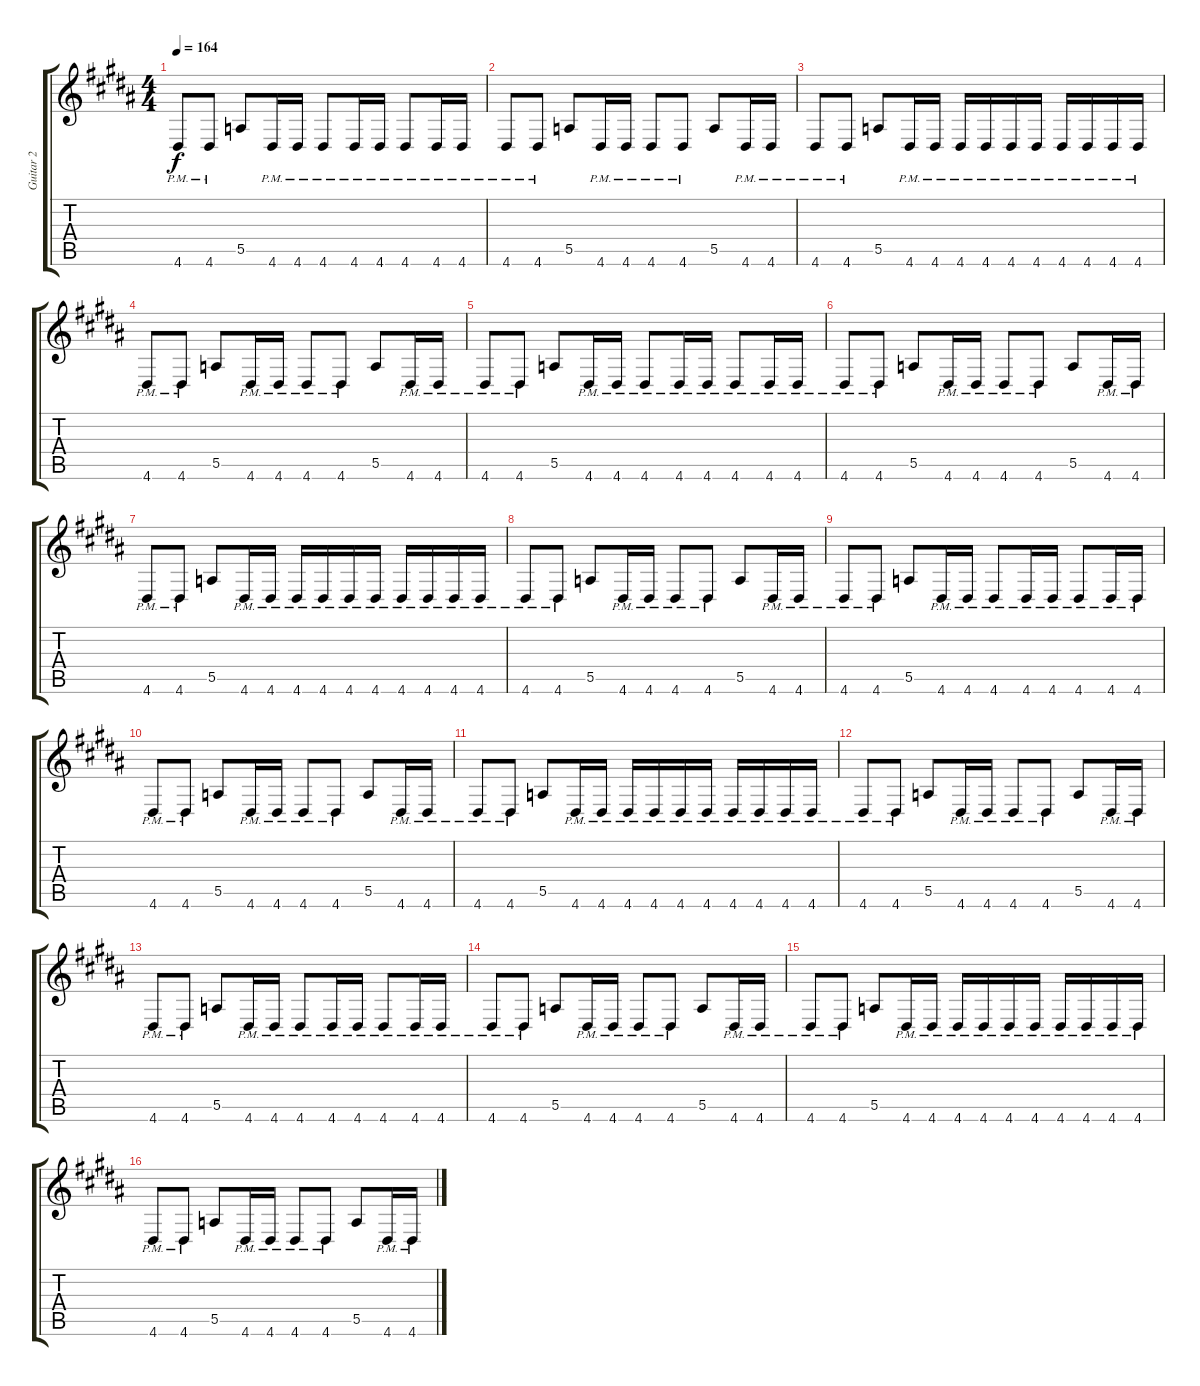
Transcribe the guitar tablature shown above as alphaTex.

\track ("Guitar 2" "Guitar 2") {instrument distortionguitar}
\staff {score tabs}
\tuning (B3 Gb3 D3 A2 E2 B1) {hide}
\ts (4 4)
\tempo 164
\clef g2
\ks g#minor
4.6{pm}.8{dy f} 4.6{pm}.8 5.5.8 4.6{pm}.16 4.6{pm}.16 4.6{pm}.8 4.6{pm}.16 4.6{pm}.16 4.6{pm}.8 4.6{pm}.16 4.6{pm}.16 |
4.6{pm}.8 4.6{pm}.8 5.5.8 4.6{pm}.16 4.6{pm}.16 4.6{pm}.8 4.6{pm}.8 5.5.8 4.6{pm}.16 4.6{pm}.16 |
4.6{pm}.8 4.6{pm}.8 5.5.8 4.6{pm}.16 4.6{pm}.16 4.6{pm}.16 4.6{pm}.16 4.6{pm}.16 4.6{pm}.16 4.6{pm}.16 4.6{pm}.16 4.6{pm}.16 4.6{pm}.16 |
4.6{pm}.8 4.6{pm}.8 5.5.8 4.6{pm}.16 4.6{pm}.16 4.6{pm}.8 4.6{pm}.8 5.5.8 4.6{pm}.16 4.6{pm}.16 |
4.6{pm}.8 4.6{pm}.8 5.5.8 4.6{pm}.16 4.6{pm}.16 4.6{pm}.8 4.6{pm}.16 4.6{pm}.16 4.6{pm}.8 4.6{pm}.16 4.6{pm}.16 |
4.6{pm}.8 4.6{pm}.8 5.5.8 4.6{pm}.16 4.6{pm}.16 4.6{pm}.8 4.6{pm}.8 5.5.8 4.6{pm}.16 4.6{pm}.16 |
4.6{pm}.8 4.6{pm}.8 5.5.8 4.6{pm}.16 4.6{pm}.16 4.6{pm}.16 4.6{pm}.16 4.6{pm}.16 4.6{pm}.16 4.6{pm}.16 4.6{pm}.16 4.6{pm}.16 4.6{pm}.16 |
4.6{pm}.8 4.6{pm}.8 5.5.8 4.6{pm}.16 4.6{pm}.16 4.6{pm}.8 4.6{pm}.8 5.5.8 4.6{pm}.16 4.6{pm}.16 |
4.6{pm}.8 4.6{pm}.8 5.5.8 4.6{pm}.16 4.6{pm}.16 4.6{pm}.8 4.6{pm}.16 4.6{pm}.16 4.6{pm}.8 4.6{pm}.16 4.6{pm}.16 |
4.6{pm}.8 4.6{pm}.8 5.5.8 4.6{pm}.16 4.6{pm}.16 4.6{pm}.8 4.6{pm}.8 5.5.8 4.6{pm}.16 4.6{pm}.16 |
4.6{pm}.8 4.6{pm}.8 5.5.8 4.6{pm}.16 4.6{pm}.16 4.6{pm}.16 4.6{pm}.16 4.6{pm}.16 4.6{pm}.16 4.6{pm}.16 4.6{pm}.16 4.6{pm}.16 4.6{pm}.16 |
4.6{pm}.8 4.6{pm}.8 5.5.8 4.6{pm}.16 4.6{pm}.16 4.6{pm}.8 4.6{pm}.8 5.5.8 4.6{pm}.16 4.6{pm}.16 |
4.6{pm}.8 4.6{pm}.8 5.5.8 4.6{pm}.16 4.6{pm}.16 4.6{pm}.8 4.6{pm}.16 4.6{pm}.16 4.6{pm}.8 4.6{pm}.16 4.6{pm}.16 |
4.6{pm}.8 4.6{pm}.8 5.5.8 4.6{pm}.16 4.6{pm}.16 4.6{pm}.8 4.6{pm}.8 5.5.8 4.6{pm}.16 4.6{pm}.16 |
4.6{pm}.8 4.6{pm}.8 5.5.8 4.6{pm}.16 4.6{pm}.16 4.6{pm}.16 4.6{pm}.16 4.6{pm}.16 4.6{pm}.16 4.6{pm}.16 4.6{pm}.16 4.6{pm}.16 4.6{pm}.16 |
4.6{pm}.8 4.6{pm}.8 5.5.8 4.6{pm}.16 4.6{pm}.16 4.6{pm}.8 4.6{pm}.8 5.5.8 4.6{pm}.16 4.6{pm}.16
